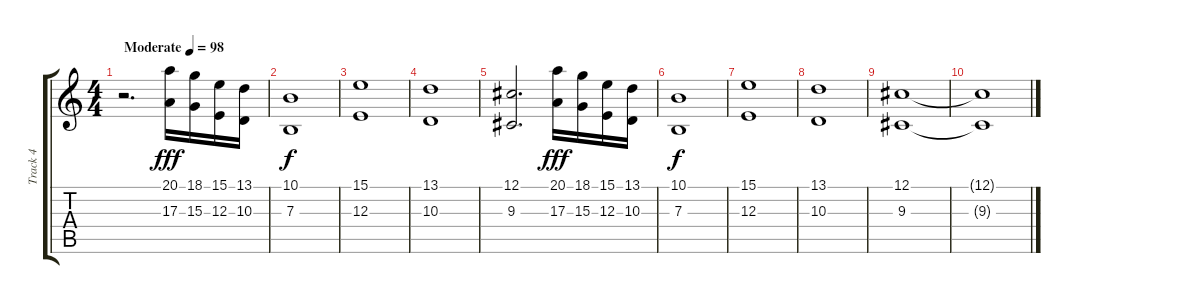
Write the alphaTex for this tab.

\track ("Track 4" "Track 4") {instrument stringensemble1}
\staff {score tabs}
\tuning (Db4 Ab3 E3 B2 Gb2 B1) {hide}
\ts (4 4)
\tempo (98 "Moderate")
\clef g2
\ks c
r.2{d dy fff instrument stringensemble1} (20.1 17.3).16 (18.1 15.3).16 (15.1 12.3).16 (13.1 10.3).16 |
(10.1 7.3).1{dy f} |
(15.1 12.3).1 |
(13.1 10.3).1 |
(12.1 9.3).2{d} (20.1 17.3).16{dy fff} (18.1 15.3).16 (15.1 12.3).16 (13.1 10.3).16 |
(10.1 7.3).1{dy f} |
(15.1 12.3).1 |
(13.1 10.3).1 |
(12.1 9.3).1 |
(12.1{t} 9.3{t}).1
